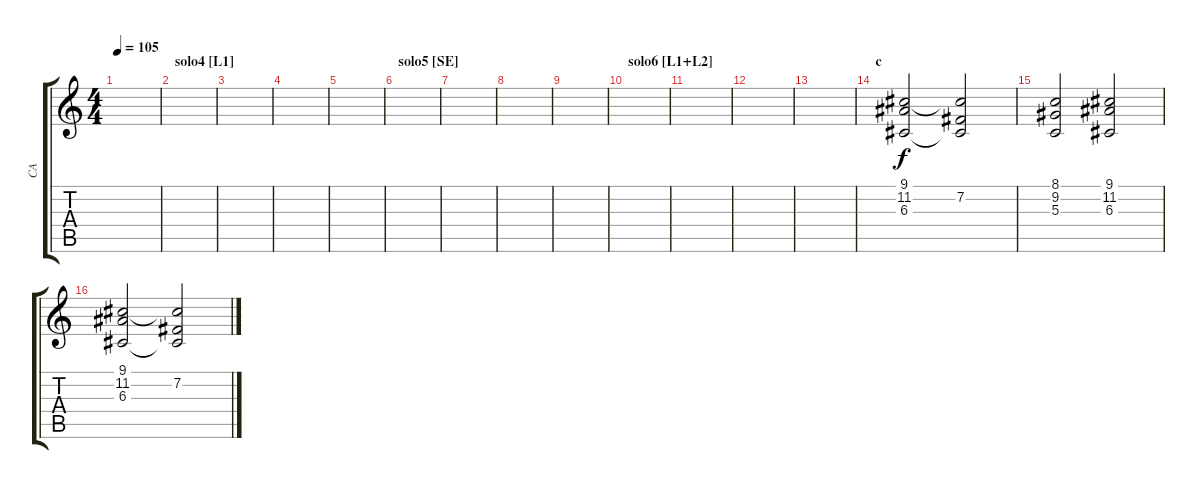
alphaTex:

\track ("CA" "CA") {instrument choiraahs}
\staff {score tabs}
\tuning (E4 B3 G3 D3 A2 E2) {hide}
\ts (4 4)
\tempo 105
\clef g2
\ks c
|
\section ("" "solo4 [L1]")
|
|
|
|
\section ("" "solo5 [SE]")
|
|
|
|
\section ("" "solo6 [L1+L2]")
|
|
|
|
\section ("" "c")
(9.1 11.2 6.3).2 (9.1{t} 7.2 6.3{t}).2 |
(8.1 9.2 5.3).2 (9.1 11.2 6.3).2 |
(9.1 11.2 6.3).2 (9.1{t} 7.2 6.3{t}).2
